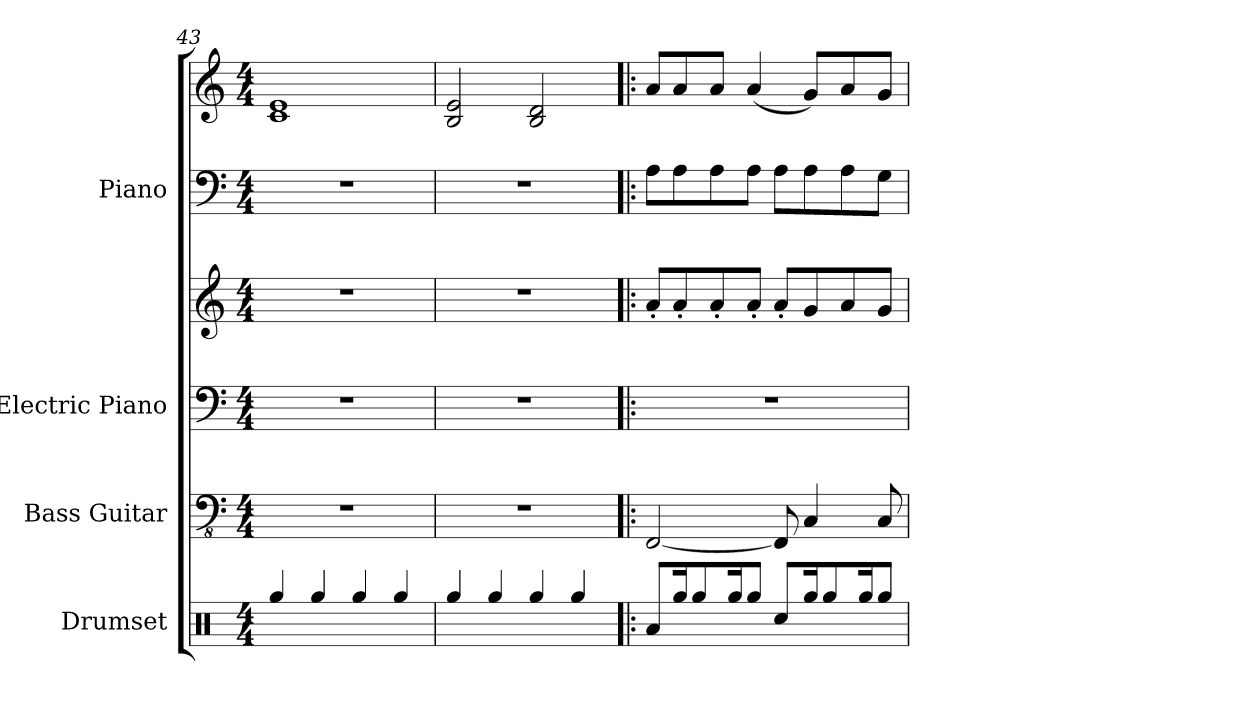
**kern	**kern	**kern	**kern	**kern	**kern
*part4	*part3	*part2	*part2	*part1	*part1
*staff6	*staff5	*staff4	*staff3	*staff2	*staff1
*I"Drumset	*I"Bass Guitar	*I"Electric Piano	*	*I"Piano	*
*I'Drs.	*I'B. Guit.	*I'El. Pno.	*	*I'Pno.	*
*clefX	*clefFv4	*clefF4	*clefG2	*clefF4	*clefG2
*k[]	*k[]	*k[]	*k[]	*k[]	*k[]
*M4/4	*M4/4	*M4/4	*M4/4	*M4/4	*M4/4
=43	=43	=43	=43	=43	=43
4Rgg/	1r	1r	1r	1r	1c 1e
4Rgg/	.	.	.	.	.
4Rgg/	.	.	.	.	.
4Rgg/	.	.	.	.	.
=44	=44	=44	=44	=44	=44
4Rgg/	1r	1r	1r	1r	2B/ 2e/
4Rgg/	.	.	.	.	.
4Rgg/	.	.	.	.	2B/ 2d/
4Rgg/	.	.	.	.	.
!!LO:PB:g=z
=45!|:	=45!|:	=45!|:	=45!|:	=45!|:	=45!|:
8Ra/L	[2FFF/	1r	8a'/L	8A\L	8a/L
16Rgg/K	.	.	8a'/	8A\	8a/
8Rgg/	.	.	.	.	.
.	.	.	8a'/	8A\	8a/J
16Rgg/K	.	.	.	.	.
8Rgg/J	.	.	8a'/J	8A\J	(4a/
8Rcc/L	8FFF/]	.	8a'/L	8A\L	.
16Rgg/K	4CC/	.	8g/	8A\	8g/L)
8Rgg/	.	.	.	.	.
.	.	.	8a/	8A\	8a/
16Rgg/K	.	.	.	.	.
8Rgg/J	8CC/	.	8g/J	8G\J	8g/J
=	=	=	=	=	=
*-	*-	*-	*-	*-	*-
